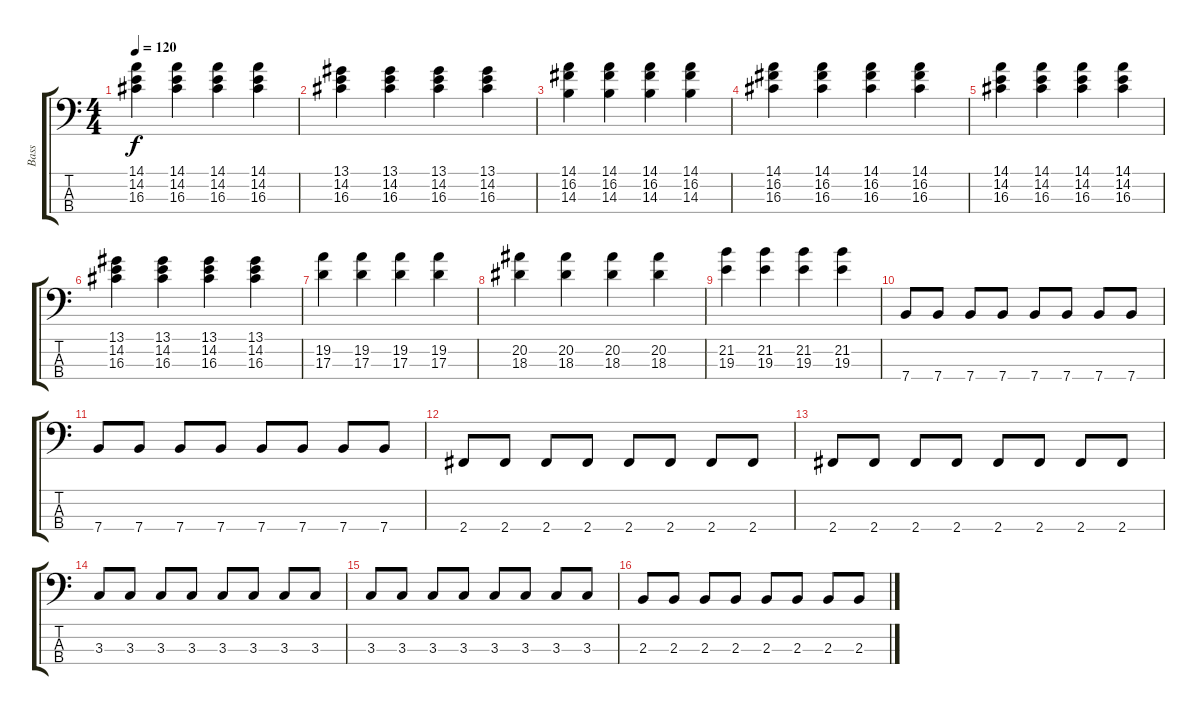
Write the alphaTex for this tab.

\track ("Bass" "Bass") {instrument electricbassfinger}
\staff {score tabs}
\tuning (G2 D2 A1 E1) {hide}
\ts (4 4)
\tempo 120
\clef f4
\ks c
(14.1 14.2 16.3).4{dy f} (14.1 14.2 16.3).4 (14.1 14.2 16.3).4 (14.1 14.2 16.3).4 |
(13.1 14.2 16.3).4 (13.1 14.2 16.3).4 (13.1 14.2 16.3).4 (13.1 14.2 16.3).4 |
(14.1 16.2 14.3).4 (14.1 16.2 14.3).4 (14.1 16.2 14.3).4 (14.1 16.2 14.3).4 |
(14.1 16.2 16.3).4 (14.1 16.2 16.3).4 (14.1 16.2 16.3).4 (14.1 16.2 16.3).4 |
(14.1 14.2 16.3).4 (14.1 14.2 16.3).4 (14.1 14.2 16.3).4 (14.1 14.2 16.3).4 |
(13.1 14.2 16.3).4 (13.1 14.2 16.3).4 (13.1 14.2 16.3).4 (13.1 14.2 16.3).4 |
(19.2 17.3).4 (19.2 17.3).4 (19.2 17.3).4 (19.2 17.3).4 |
(20.2 18.3).4 (20.2 18.3).4 (20.2 18.3).4 (20.2 18.3).4 |
(21.2 19.3).4 (21.2 19.3).4 (21.2 19.3).4 (21.2 19.3).4 |
7.4.8 7.4.8 7.4.8 7.4.8 7.4.8 7.4.8 7.4.8 7.4.8 |
7.4.8 7.4.8 7.4.8 7.4.8 7.4.8 7.4.8 7.4.8 7.4.8 |
2.4.8 2.4.8 2.4.8 2.4.8 2.4.8 2.4.8 2.4.8 2.4.8 |
2.4.8 2.4.8 2.4.8 2.4.8 2.4.8 2.4.8 2.4.8 2.4.8 |
3.3.8 3.3.8 3.3.8 3.3.8 3.3.8 3.3.8 3.3.8 3.3.8 |
3.3.8 3.3.8 3.3.8 3.3.8 3.3.8 3.3.8 3.3.8 3.3.8 |
2.3.8 2.3.8 2.3.8 2.3.8 2.3.8 2.3.8 2.3.8 2.3.8
